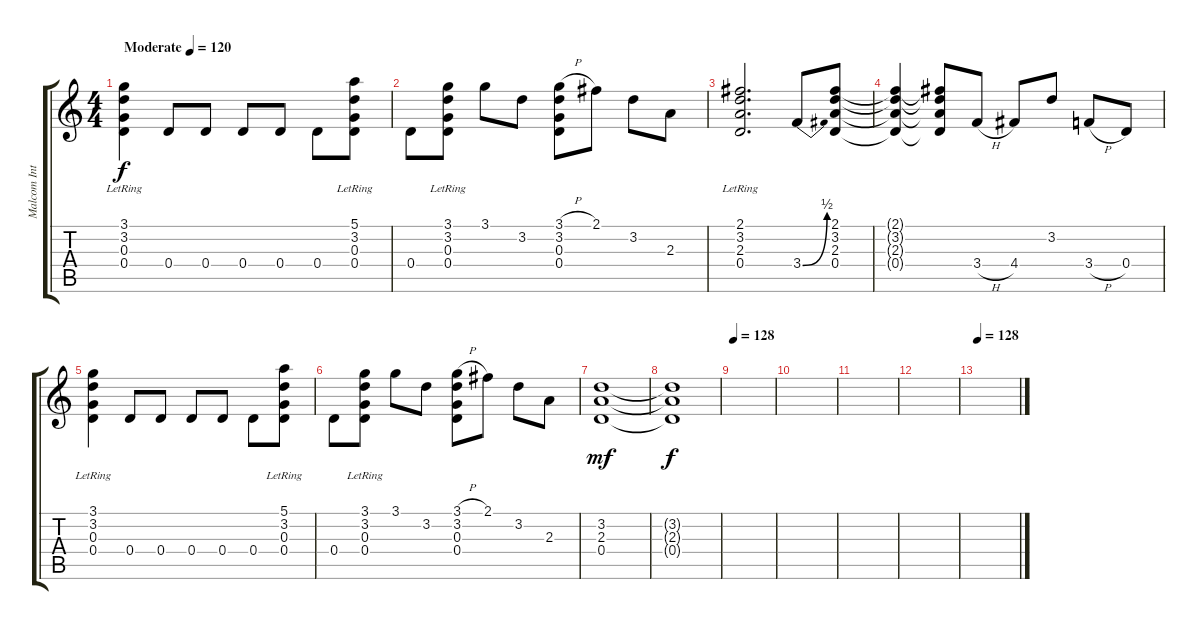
\track ("Malcom Intro" "Malcom Int") {instrument overdrivenguitar}
\staff {score tabs}
\tuning (E4 B3 G3 D3 A2 E2) {hide}
\ts (4 4)
\tempo (120 "Moderate")
\clef g2
\ks c
(3.1{lr} 3.2{lr} 0.3{lr} 0.4).4{dy f instrument overdrivenguitar} 0.4.8 0.4.8 0.4.8 0.4.8 0.4.8 (5.1{lr} 3.2{lr} 0.3{lr} 0.4).8 |
0.4.8 (3.1 3.2 0.3{lr} 0.4{lr}).8 3.1.8 3.2.8 (3.1{h} 3.2 0.3 0.4).8 2.1.8 3.2.8 2.3.8 |
(2.1{lr} 3.2{lr} 2.3 0.4).2{d} 3.4{be (bend 0 0 60 2)}.8 (2.1 3.2 2.3 0.4).8 |
(2.1{t} 3.2{t} 2.3{t} 0.4{t}).4 (2.1{t} 3.2{t} 2.3{t} 0.4{t}).8 3.4{h}.8 4.4.8 3.2.8 3.4{h}.8 0.4.8 |
(3.1{lr} 3.2{lr} 0.3{lr} 0.4).4 0.4.8 0.4.8 0.4.8 0.4.8 0.4.8 (5.1{lr} 3.2{lr} 0.3{lr} 0.4).8 |
0.4.8 (3.1 3.2 0.3{lr} 0.4{lr}).8 3.1.8 3.2.8 (3.1{h} 3.2 0.3 0.4).8 2.1.8 3.2.8 2.3.8 |
(3.2 2.3 0.4).1{dy mf} |
(3.2{t} 2.3{t} 0.4{t}).1{dy f} |
\tempo 128
|
|
|
|
\tempo 128
